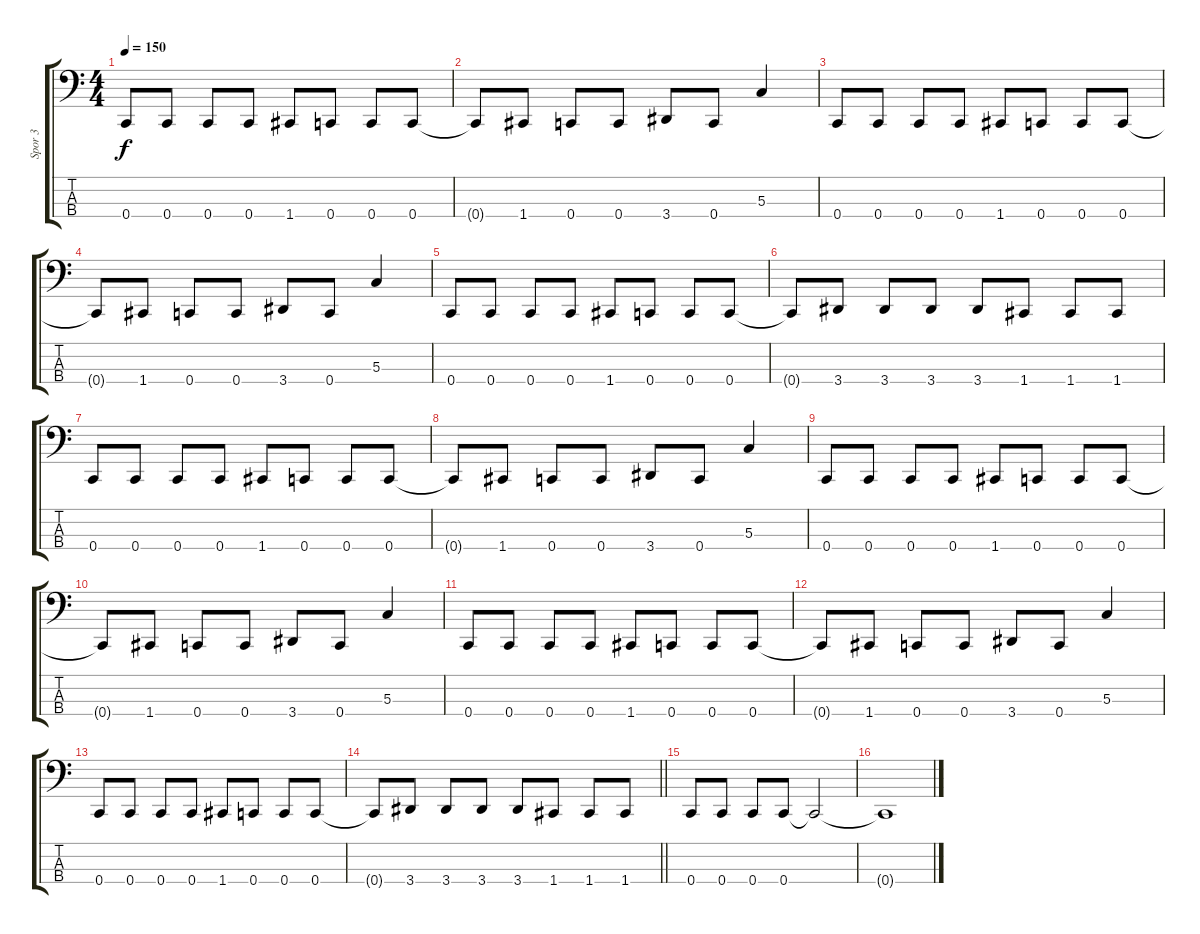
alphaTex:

\track ("Spor 3" "Spor 3") {instrument electricbassfinger}
\staff {score tabs}
\tuning (F2 C2 G1 C1) {hide}
\ts (4 4)
\tempo 150
\clef f4
\ks c
0.4.8{dy f} 0.4.8 0.4.8 0.4.8 1.4.8 0.4.8 0.4.8 0.4.8 |
0.4{t}.8 1.4.8 0.4.8 0.4.8 3.4.8 0.4.8 5.3.4 |
0.4.8 0.4.8 0.4.8 0.4.8 1.4.8 0.4.8 0.4.8 0.4.8 |
0.4{t}.8 1.4.8 0.4.8 0.4.8 3.4.8 0.4.8 5.3.4 |
0.4.8 0.4.8 0.4.8 0.4.8 1.4.8 0.4.8 0.4.8 0.4.8 |
0.4{t}.8 3.4.8 3.4.8 3.4.8 3.4.8 1.4.8 1.4.8 1.4.8 |
0.4.8 0.4.8 0.4.8 0.4.8 1.4.8 0.4.8 0.4.8 0.4.8 |
0.4{t}.8 1.4.8 0.4.8 0.4.8 3.4.8 0.4.8 5.3.4 |
0.4.8 0.4.8 0.4.8 0.4.8 1.4.8 0.4.8 0.4.8 0.4.8 |
0.4{t}.8 1.4.8 0.4.8 0.4.8 3.4.8 0.4.8 5.3.4 |
0.4.8 0.4.8 0.4.8 0.4.8 1.4.8 0.4.8 0.4.8 0.4.8 |
0.4{t}.8 1.4.8 0.4.8 0.4.8 3.4.8 0.4.8 5.3.4 |
0.4.8 0.4.8 0.4.8 0.4.8 1.4.8 0.4.8 0.4.8 0.4.8 |
\barLineRight lightlight
0.4{t}.8 3.4.8 3.4.8 3.4.8 3.4.8 1.4.8 1.4.8 1.4.8 |
\section ("" "")
0.4.8 0.4.8 0.4.8 0.4.8 0.4{t}.2 |
0.4{t}.1
